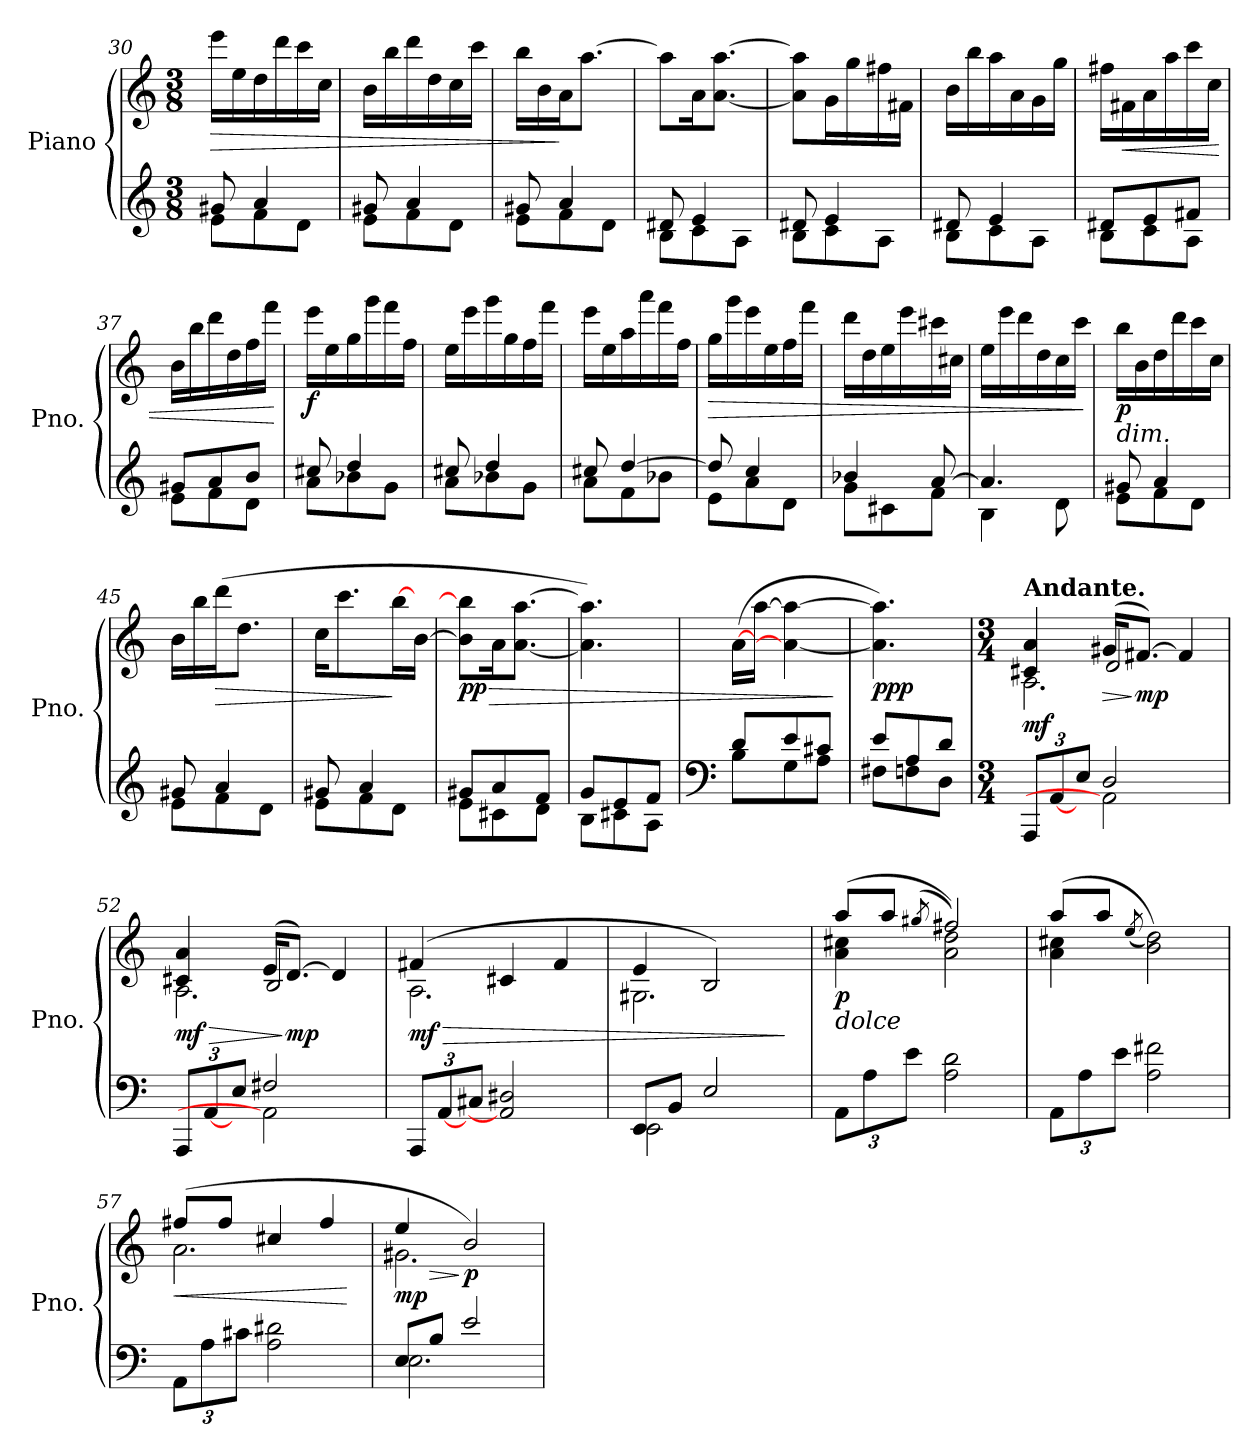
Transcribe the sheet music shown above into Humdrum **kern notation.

**kern	**kern	**dynam
*part1	*part1	*part1
*staff2	*staff1	*staff1/2
*I"Piano	*	*
*I'Pno.	*	*
*clefG2	*clefG2	*
*k[]	*k[]	*
*M3/8	*M3/8	*
=30	=30	=30
*^	*	*
!	!	!	!LO:HP:b
8g#X/	8e\L	16eee\LL	>
.	.	16ee\	.
4a/	8f\	16dd\	.
.	.	16ddd\	.
.	8d\J	16ccc\	.
.	.	16cc\JJ	.
!!LO:LB:g=z
=31	=31	=31	=31
8g#X/	8e\L	16b\LL	.
.	.	16bb\	.
4a/	8f\	16ddd\	.
.	.	16dd\	.
.	8d\J	16cc\	.
.	.	16ccc\JJ	.
=32	=32	=32	=32
8g#X/	8e\L	16bb\LL	.
.	.	16b\	.
4a/	8f\	16a\J	]
.	.	[8.aa\J	.
.	8d\J	.	.
=33	=33	=33	=33
8d#X/	8B\L	8aa\L]	.
4e/	8c\	16a\K	.
.	.	[8.a\ [8.aa\J	.
.	8A\J	.	.
=34	=34	=34	=34
8d#X/	8B\L	8a\] 8aa\]L	.
4e/	8c\	16g\L	.
.	.	16gg\	.
.	8A\J	16ff#X\	.
.	.	16f#X\JJ	.
=35	=35	=35	=35
8d#X/	8B\L	16b\LL	.
.	.	16bb\	.
4e/	8c\	16aa\	.
.	.	16a\	.
.	8A\J	16g\	.
.	.	16gg\JJ	.
=36	=36	=36	=36
8d#X/L	8B\L	16ff#X\LL	.
!	!	!	!LO:HP:b
.	.	16f#X\	<
8e/	8c\	16a\	.
.	.	16aa\	.
8f#X/J	8A\J	16ccc\	.
.	.	16cc\JJ	.
=37	=37	=37	=37
8g#X/L	8e\L	16b\LL	.
.	.	16bb\	.
8a/	8f\	16ddd\	.
.	.	16dd\	.
8b/J	8d\J	16ff\	.
.	.	16fff\JJ	.
*v	*v	*	*
.	.	[
!!LO:LB:g=z
=38	=38	=38
*^	*	*
!	!	!	!LO:DY:b
8cc#X/	8a\L	16eee\LL	f
.	.	16ee\	.
4dd/	8b-X\	16gg\	.
.	.	16ggg\	.
.	8g\J	16fff\	.
.	.	16ff\JJ	.
=39	=39	=39	=39
8cc#X/	8a\L	16ee\LL	.
.	.	16eee\	.
4dd/	8b-X\	16ggg\	.
.	.	16gg\	.
.	8g\J	16ff\	.
.	.	16fff\JJ	.
=40	=40	=40	=40
8cc#X/	8a\L	16eee\LL	.
.	.	16ee\	.
[4dd/	8f\	16aa\	.
.	.	16aaa\	.
.	8b-X\J	16fff\	.
.	.	16ff\JJ	.
=41	=41	=41	=41
!	!	!	!LO:HP:b
8dd/]	8e\L	16gg\LL	>
.	.	16ggg\	.
4cc/	8a\	16eee\	.
.	.	16ee\	.
.	8d\J	16ff\	.
.	.	16fff\JJ	.
=42	=42	=42	=42
4b-X/	8g\L	16ddd\LL	.
.	.	16dd\	.
.	8c#X\	16ee\	.
.	.	16eee\	.
[8a/	8f\J	16ccc#X\	.
.	.	16cc#X\JJ	.
=43	=43	=43	=43
4.a/]	4B\	16ee\LL	.
.	.	16eee\	.
.	.	16ddd\	.
.	.	16dd\	.
.	8d\	16cc\	.
.	.	16ccc\JJ	.
*v	*v	*	*
.	.	]
=44	=44	=44
*^	*	*
!	!	!LO:TX:b:i:t=dim.	!
!	!	!	!LO:DY:b
8g#X/	8e\L	16bb\LL	p
.	.	16b\	.
4a/	8f\	16dd\	.
.	.	16ddd\	.
.	8d\J	16ccc\	.
.	.	16cc\JJ	.
!!LO:LB:g=z
=45	=45	=45	=45
8g#X/	8e\L	16b\LL	.
.	.	16bb\	.
!	!	!	!LO:HP:b
4a/	8f\	(>16ddd\J	>
.	.	8.dd\J	.
.	8d\J	.	.
=46	=46	=46	=46
8g#X/	8e\L	16cc\KL	.
.	.	8.ccc\	.
4a/	8f\	.	.
.	8d\J	[16bb\L	]
.	.	[16b\JJ	.
=47	=47	=47	=47
!	!	!	!LO:HP:b
!	!	!	!LO:DY:n=1:b
8g#X/L	8e\L	8b\] 8bb\]L	> pp
8a/	8c#X\	16a\K	.
.	.	[8.a\ [8.aa\J	.
8f/J	8d\J	.	.
=48	=48	=48	=48
8g/L	8B\L	4.a\] 4.aa\])	.
8e/	8c#X\	.	.
8f/J	8A\J	.	.
=49	=49	=49	=49
*clefF4	*	*	*
8d/L	8B\L	(>[16a\LL	.
.	.	[16aa\JJ	.
*	*	*MM80	*
8e/	8G\	4a\_ 4aa\_	.
8c#X/J	8A\J	.	.
*v	*v	*	*
.	.	]
=50	=50	=50
*	*MM65	*
*^	*	*
!	!	!	!LO:DY:b
8e/L	8F#X\L	4.a\] 4.aa\])	ppp
*	*	*MM40	*
8A/	8Fn\	.	.
8d/J	8D\J	.	.
=51	=51	=51	=51
*M3/4	*	*M3/4	*
*Xbrackettup	*	*	*
*	*	*^	*
*	*	*	*^	*
!	!	!LO:TX:a:B:t=Andante.	!	!	!
!	!	!	!	!	!LO:DY:b
12AAA/L	4ryy	4c#X/ 4a/	2.A\	4ryy	mf
[12AA/	.	.	.	.	.
12E/J	.	.	.	.	.
!	!	!	!	!	!LO:HP:b
2D/	2AA\]	(>16g#X:/KL	.	2d/	>
!	!	!	!	!	!LO:DY:n=1:b
.	.	[8.f#X/J)	.	.	] mp
.	.	4f#/]	.	.	.
!!LO:PB:g=z	!!	!!
=52	=52	=52	=52	=52	=52
!	!	!	!	!	!LO:HP:b
!	!	!	!	!	!LO:DY:n=1:b
12AAA/L	4ryy	4c#X/ 4a/	2.A\	4ryy	> mf
[12AA/	.	.	.	.	.
12E/J	.	.	.	.	.
2F#X/	2AA\]	(>16e:/KL	.	2B/	.
!	!	!	!	!	!LO:DY:n=2:b
.	.	[8.d/J)	.	.	] mp
.	.	4d/]	.	.	.
*v	*v	*	*	*	*
*	*v	*v	*v	*
=53	=53	=53
!	!	!LO:HP:b
*	*^	*
!	!	!	!LO:DY:n=1:b
12AAA/L	(>4f#X/	2.A\	> mf
[12AA/	.	.	.
12C#X/J	.	.	.
2AA/] 2D#X/	4c#X/	.	.
.	4f#/	.	.
=54	=54	=54	=54
*^	*	*	*
8EE/L	2EE\	4e/	2.G#X\	.
8BB/J	.	.	.	.
2E/	.	2B/)	.	.
.	4ryy	.	.	.
*v	*v	*	*	*
*	*v	*v	*
.	.	]
=55	=55	=55
*	*^	*
!	!LO:TX:b:i:t=dolce	!	!
!	!	!	!LO:DY:b
12AA\L	(>8aa/L	4a\ 4cc#X\	p
12A\	.	.	.
.	8aa/J	.	.
12e\J	.	.	.
.	(<8qgg#X/	.	.
2A\ 2d\	2ff#X/))	2a\ 2dd\	.
=56	=56	=56	=56
12AA\L	(>8aa/L	4a\ 4cc#X\	.
12A\	.	.	.
.	8aa/J	.	.
12e\J	.	.	.
.	(<8qee/	.	.
2A\ 2f#X\	2b\ 2dd\))	2ryy	.
=57	=57	=57	=57
!	!	!	!LO:HP:b
12AA\L	(>8ff#X/L	2.a\	<
12A\	.	.	.
.	8ff#/J	.	.
12c#X\J	.	.	.
2A\ 2d#X\	4cc#X/	.	.
.	4ff#/	.	.
*	*v	*v	*
.	.	[
!!LO:LB:g=z
=58	=58	=58
*^	*	*
!	!	!	!LO:HP:b
*	*	*^	*
!	!	!	!	!LO:DY:n=1:b
8E/L	2.E\	4ee/	2.g#X\	> mp
8B/J	.	.	.	.
!	!	!	!	!LO:DY:n=2:b
2e/	.	2b/)	.	] p
*v	*v	*	*	*
*	*v	*v	*
=	=	=
*-	*-	*-
